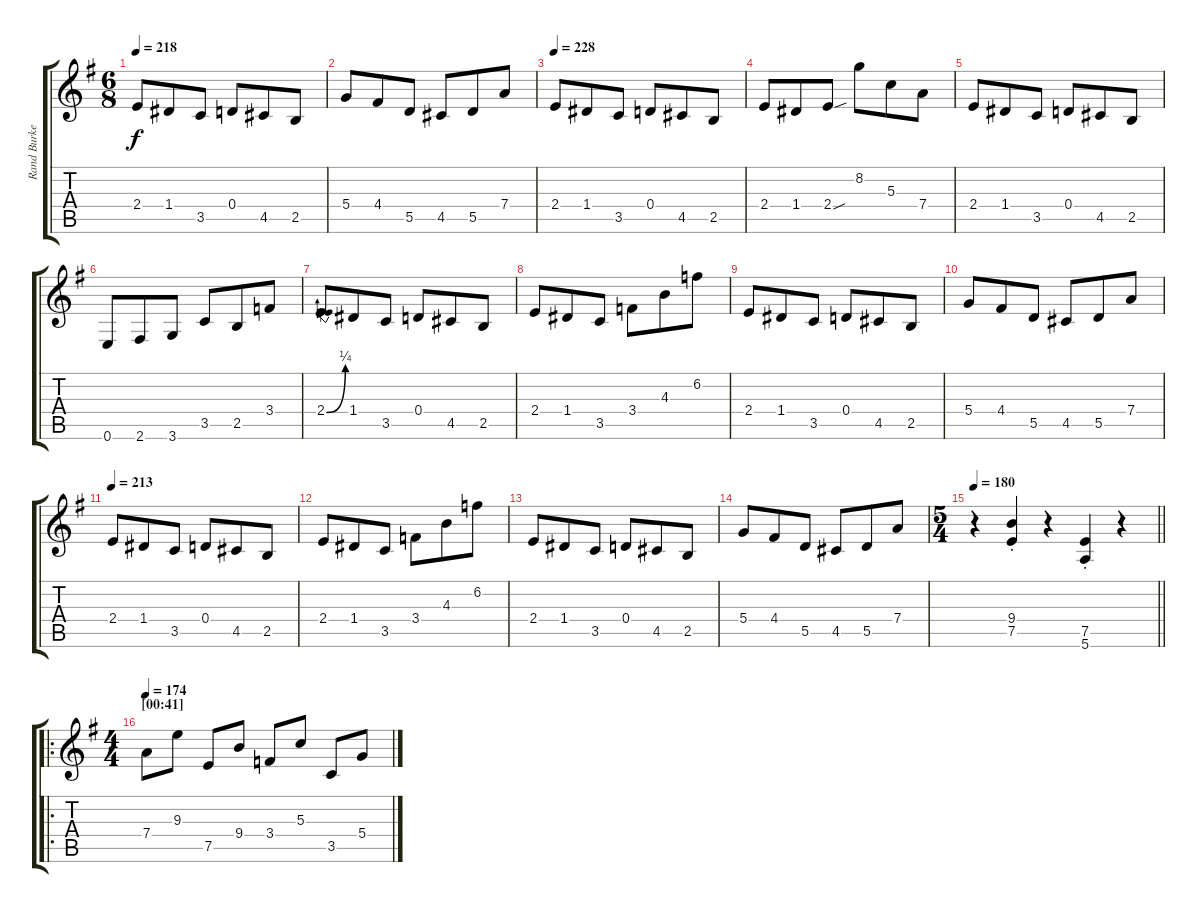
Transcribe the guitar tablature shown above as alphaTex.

\track ("Rand Burkey" "Rand Burke") {instrument overdrivenguitar}
\staff {score tabs}
\tuning (E4 B3 G3 D3 A2 E2) {hide}
\ts (6 8)
\tempo 218
\clef g2
\ks g
2.4.8{dy f} 1.4.8 3.5.8 0.4.8 4.5.8 2.5.8 |
5.4.8 4.4.8 5.5.8 4.5.8 5.5.8 7.4.8 |
\tempo 228
2.4.8 1.4.8 3.5.8 0.4.8 4.5.8 2.5.8 |
2.4.8 1.4.8 2.4{sou}.8 8.2.8 5.3.8 7.4.8 |
2.4.8 1.4.8 3.5.8 0.4.8 4.5.8 2.5.8 |
0.6.8 2.6.8 3.6.8 3.5.8 2.5.8 3.4.8 |
2.4{be (bend 0 0 60 1)}.8 1.4.8 3.5.8 0.4.8 4.5.8 2.5.8 |
2.4.8 1.4.8 3.5.8 3.4.8 4.3.8 6.2.8 |
2.4.8 1.4.8 3.5.8 0.4.8 4.5.8 2.5.8 |
5.4.8 4.4.8 5.5.8 4.5.8 5.5.8 7.4.8 |
\tempo 213
2.4.8 1.4.8 3.5.8 0.4.8 4.5.8 2.5.8 |
2.4.8 1.4.8 3.5.8 3.4.8 4.3.8 6.2.8 |
2.4.8 1.4.8 3.5.8 0.4.8 4.5.8 2.5.8 |
5.4.8 4.4.8 5.5.8 4.5.8 5.5.8 7.4.8 |
\ts (5 4)
\tempo 180
\barLineRight lightlight
r.4 (9.4{st} 7.5{st}).4 r.4 (7.5{st} 5.6{st}).4 r.4 |
\ro
\ts (4 4)
\section ("" "[00:41]")
\tempo 174
7.4.8 9.3.8 7.5.8 9.4.8 3.4.8 5.3.8 3.5.8 5.4.8
